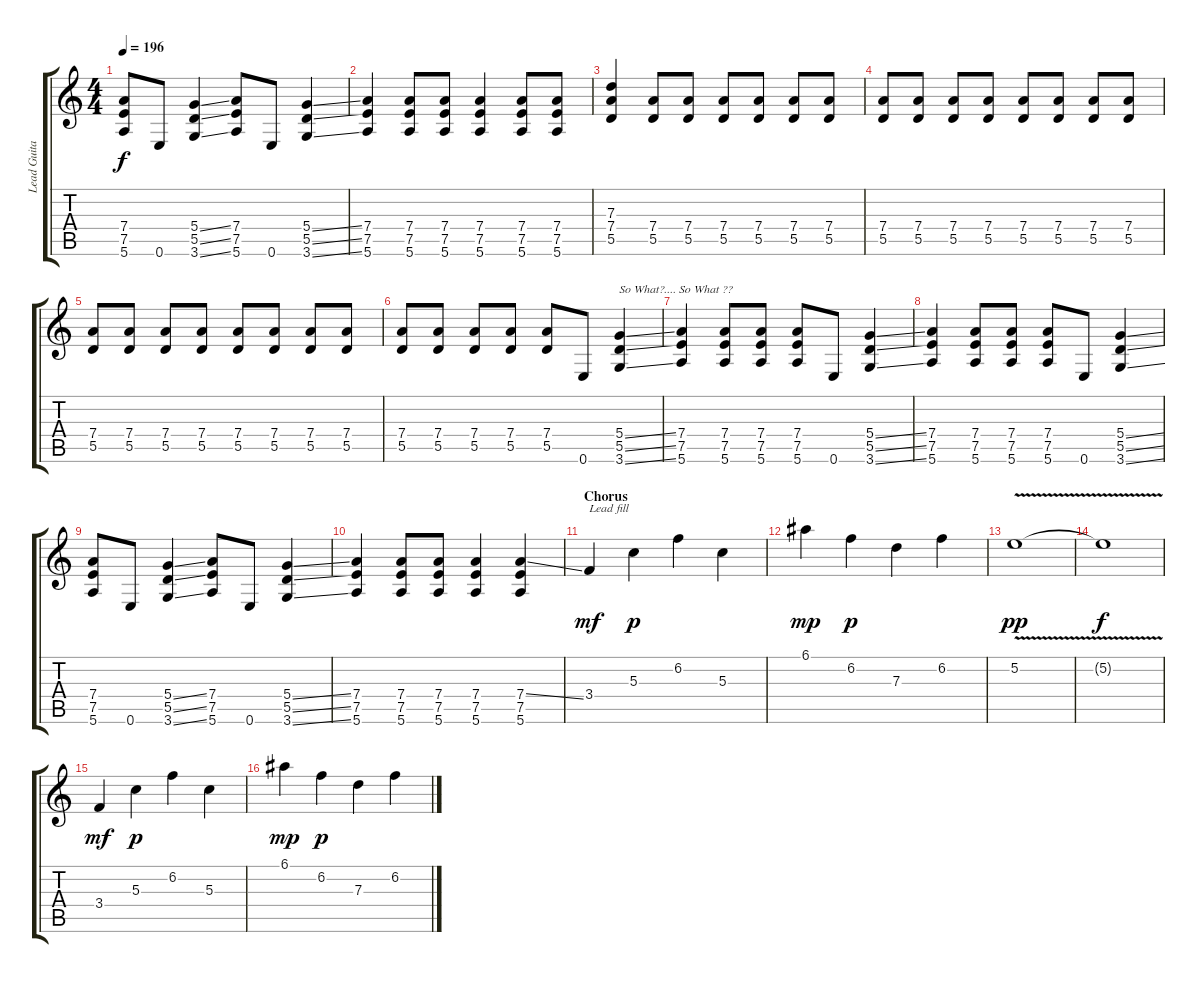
\track ("Lead Guitar" "Lead Guita") {instrument distortionguitar}
\staff {score tabs}
\tuning (E4 B3 G3 D3 A2 E2) {hide}
\ts (4 4)
\tempo 196
\clef g2
\ks c
(7.4 7.5 5.6).8{dy f} 0.6.8 (5.4{ss} 5.5{ss} 3.6{ss}).4 (7.4 7.5 5.6).8 0.6.8 (5.4{ss} 5.5{ss} 3.6{ss}).4 |
(7.4 7.5 5.6).4 (7.4 7.5 5.6).8 (7.4 7.5 5.6).8 (7.4 7.5 5.6).4 (7.4 7.5 5.6).8 (7.4 7.5 5.6).8 |
(7.3 7.4 5.5).4 (7.4 5.5).8 (7.4 5.5).8 (7.4 5.5).8 (7.4 5.5).8 (7.4 5.5).8 (7.4 5.5).8 |
(7.4 5.5).8 (7.4 5.5).8 (7.4 5.5).8 (7.4 5.5).8 (7.4 5.5).8 (7.4 5.5).8 (7.4 5.5).8 (7.4 5.5).8 |
(7.4 5.5).8 (7.4 5.5).8 (7.4 5.5).8 (7.4 5.5).8 (7.4 5.5).8 (7.4 5.5).8 (7.4 5.5).8 (7.4 5.5).8 |
(7.4 5.5).8 (7.4 5.5).8 (7.4 5.5).8 (7.4 5.5).8 (7.4 5.5).8 0.6.8 (5.4{ss} 5.5{ss} 3.6{ss}).4{txt "So What?.... So What ??"} |
(7.4 7.5 5.6).4 (7.4 7.5 5.6).8 (7.4 7.5 5.6).8 (7.4 7.5 5.6).8 0.6.8 (5.4{ss} 5.5{ss} 3.6{ss}).4 |
(7.4 7.5 5.6).4 (7.4 7.5 5.6).8 (7.4 7.5 5.6).8 (7.4 7.5 5.6).8 0.6.8 (5.4{ss} 5.5{ss} 3.6{ss}).4 |
(7.4 7.5 5.6).8 0.6.8 (5.4{ss} 5.5{ss} 3.6{ss}).4 (7.4 7.5 5.6).8 0.6.8 (5.4{ss} 5.5{ss} 3.6{ss}).4 |
(7.4 7.5 5.6).4 (7.4 7.5 5.6).8 (7.4 7.5 5.6).8 (7.4 7.5 5.6).4 (7.4{ss} 7.5 5.6).4 |
\section ("" "Chorus")
3.4.4{txt "Lead fill" dy mf} 5.3.4{dy p} 6.2.4 5.3.4 |
6.1.4{dy mp} 6.2.4{dy p} 7.3.4 6.2.4 |
5.2{v}.1{dy pp} |
5.2{t}.1{dy f} |
3.4.4{dy mf} 5.3.4{dy p} 6.2.4 5.3.4 |
6.1.4{dy mp} 6.2.4{dy p} 7.3.4 6.2.4
